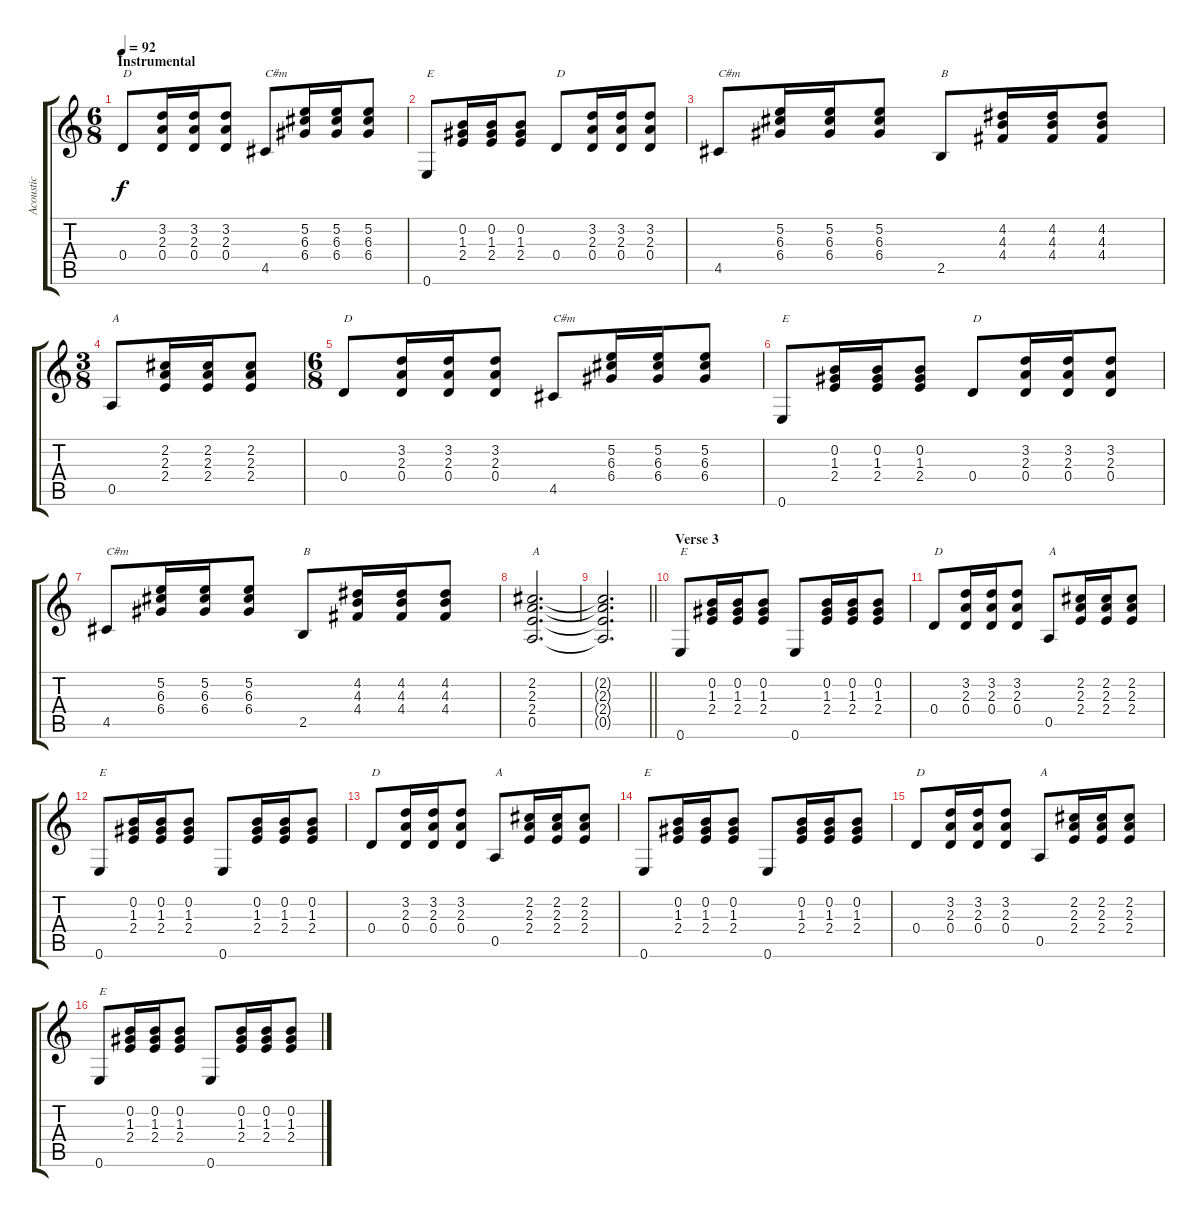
\track ("Acoustic" "Acoustic") {instrument acousticguitarsteel}
\staff {score tabs}
\tuning (E4 B3 G3 D3 A2 E2) {hide}
\ts (6 8)
\section ("" "Instrumental")
\tempo 92
\clef g2
\ks c
0.4.8{txt "D" dy f} (3.2 2.3 0.4).16 (3.2 2.3 0.4).16 (3.2 2.3 0.4).8 4.5.8{txt "C#m"} (5.2 6.3 6.4).16 (5.2 6.3 6.4).16 (5.2 6.3 6.4).8 |
0.6.8{txt "E"} (0.2 1.3 2.4).16 (0.2 1.3 2.4).16 (0.2 1.3 2.4).8 0.4.8{txt "D"} (3.2 2.3 0.4).16 (3.2 2.3 0.4).16 (3.2 2.3 0.4).8 |
4.5.8{txt "C#m"} (5.2 6.3 6.4).16 (5.2 6.3 6.4).16 (5.2 6.3 6.4).8 2.5.8{txt "B"} (4.2 4.3 4.4).16 (4.2 4.3 4.4).16 (4.2 4.3 4.4).8 |
\ts (3 8)
0.5.8{txt "A"} (2.2 2.3 2.4).16 (2.2 2.3 2.4).16 (2.2 2.3 2.4).8 |
\ts (6 8)
0.4.8{txt "D"} (3.2 2.3 0.4).16 (3.2 2.3 0.4).16 (3.2 2.3 0.4).8 4.5.8{txt "C#m"} (5.2 6.3 6.4).16 (5.2 6.3 6.4).16 (5.2 6.3 6.4).8 |
0.6.8{txt "E"} (0.2 1.3 2.4).16 (0.2 1.3 2.4).16 (0.2 1.3 2.4).8 0.4.8{txt "D"} (3.2 2.3 0.4).16 (3.2 2.3 0.4).16 (3.2 2.3 0.4).8 |
4.5.8{txt "C#m"} (5.2 6.3 6.4).16 (5.2 6.3 6.4).16 (5.2 6.3 6.4).8 2.5.8{txt "B"} (4.2 4.3 4.4).16 (4.2 4.3 4.4).16 (4.2 4.3 4.4).8 |
(2.2 2.3 2.4 0.5).2{d txt "A"} |
\barLineRight lightlight
(2.2{t} 2.3{t} 2.4{t} 0.5{t}).2{d} |
\section ("" "Verse 3")
0.6.8{txt "E"} (0.2 1.3 2.4).16 (0.2 1.3 2.4).16 (0.2 1.3 2.4).8 0.6.8 (0.2 1.3 2.4).16 (0.2 1.3 2.4).16 (0.2 1.3 2.4).8 |
0.4.8{txt "D"} (3.2 2.3 0.4).16 (3.2 2.3 0.4).16 (3.2 2.3 0.4).8 0.5.8{txt "A"} (2.2 2.3 2.4).16 (2.2 2.3 2.4).16 (2.2 2.3 2.4).8 |
0.6.8{txt "E"} (0.2 1.3 2.4).16 (0.2 1.3 2.4).16 (0.2 1.3 2.4).8 0.6.8 (0.2 1.3 2.4).16 (0.2 1.3 2.4).16 (0.2 1.3 2.4).8 |
0.4.8{txt "D"} (3.2 2.3 0.4).16 (3.2 2.3 0.4).16 (3.2 2.3 0.4).8 0.5.8{txt "A"} (2.2 2.3 2.4).16 (2.2 2.3 2.4).16 (2.2 2.3 2.4).8 |
0.6.8{txt "E"} (0.2 1.3 2.4).16 (0.2 1.3 2.4).16 (0.2 1.3 2.4).8 0.6.8 (0.2 1.3 2.4).16 (0.2 1.3 2.4).16 (0.2 1.3 2.4).8 |
0.4.8{txt "D"} (3.2 2.3 0.4).16 (3.2 2.3 0.4).16 (3.2 2.3 0.4).8 0.5.8{txt "A"} (2.2 2.3 2.4).16 (2.2 2.3 2.4).16 (2.2 2.3 2.4).8 |
0.6.8{txt "E"} (0.2 1.3 2.4).16 (0.2 1.3 2.4).16 (0.2 1.3 2.4).8 0.6.8 (0.2 1.3 2.4).16 (0.2 1.3 2.4).16 (0.2 1.3 2.4).8
